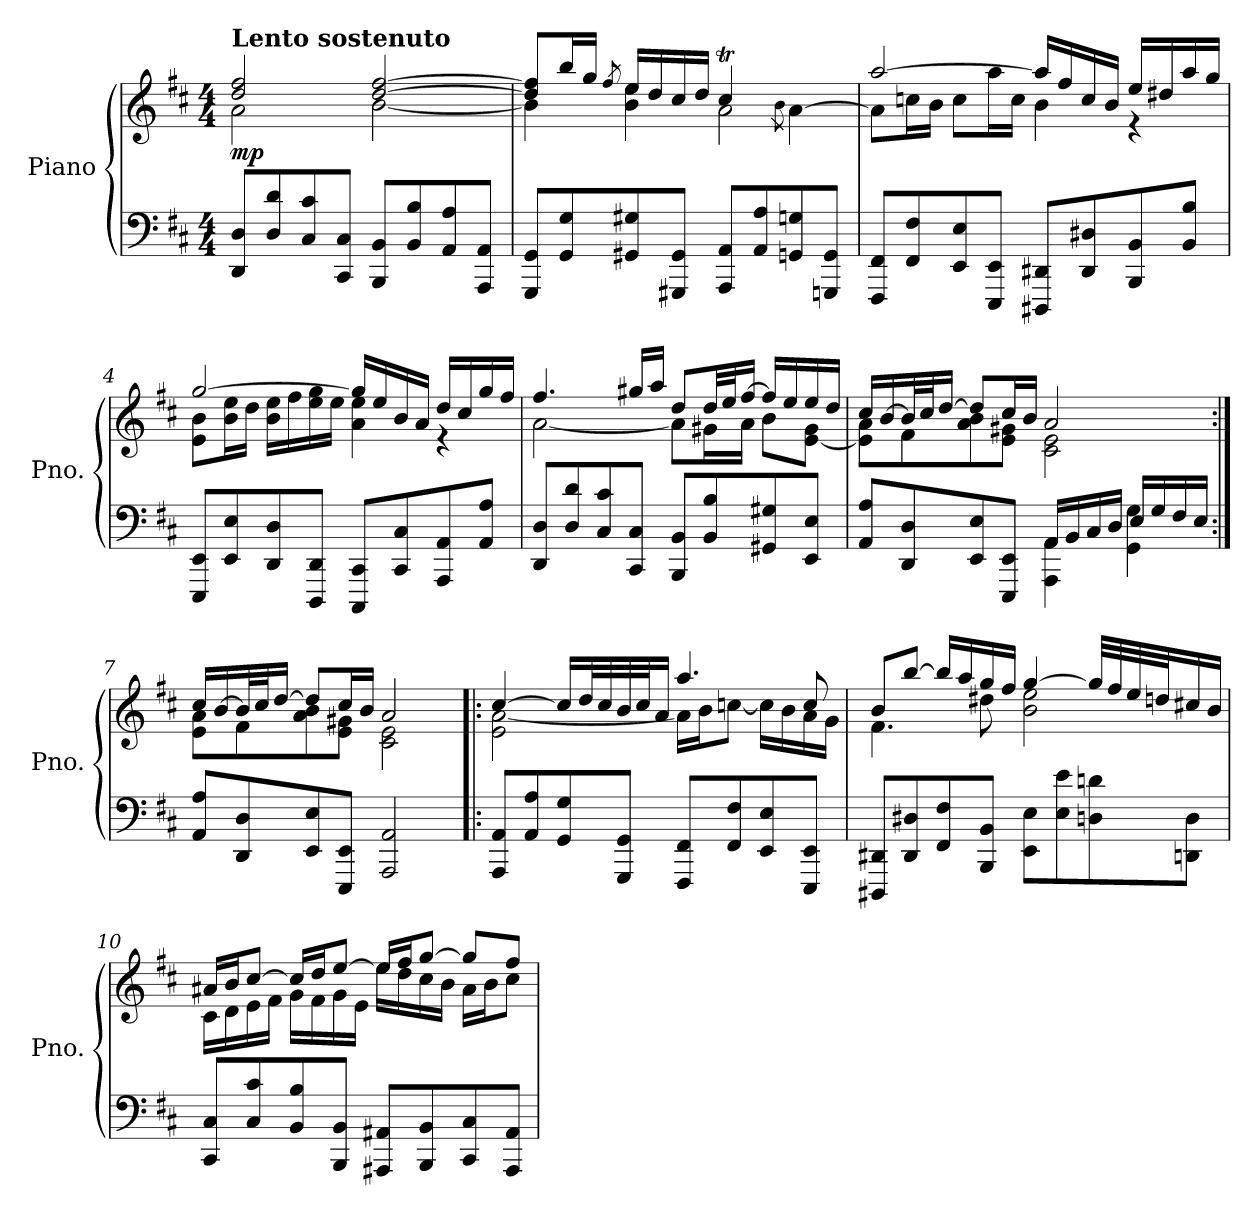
**kern	**kern	**dynam
*part1	*part1	*part1
*staff2	*staff1	*staff1/2
*I"Piano	*	*
*I'Pno.	*	*
*clefF4	*clefG2	*
*k[f#c#]	*k[f#c#]	*
*M4/4	*M4/4	*
*MM32	*MM32	*
=1	=1	=1
*	*^	*
!	!LO:TX:a:B:t=Lento sostenuto	!	!
!	!	!	!LO:DY:b
8DD/ 8D/L	2dd/ 2ff#/	2a\	mp
8D/ 8d/	.	.	.
8C#/ 8c#/	.	.	.
8CC#/ 8C#/J	.	.	.
8BBB/ 8BB/L	[2dd/ [2ff#/	[2b\	.
8BB/ 8B/	.	.	.
8AA/ 8A/	.	.	.
8AAA/ 8AA/J	.	.	.
=2	=2	=2	=2
8GGG/ 8GG/L	8dd/] 8ff#/]L	4b\]	.
8GG/ 8G/	16bb/L	.	.
.	16gg/JJ	.	.
.	.	8qff#/	.
8GG#X/ 8G#X/	16ee/LL	4b\ 4ee\	.
.	16dd/	.	.
8GGG#X/ 8GG#/J	16cc#/	.	.
.	16dd/JJ	.	.
8AAA/ 8AA/L	4cc#t/	2a\	.
8AA/ 8A/	.	.	.
.	8qb\	.	.
8GGn/ 8Gn/	[4a\	.	.
8GGGn/ 8GG/J	.	.	.
=3	=3	=3	=3
8FFF#/ 8FF#/L	[2aa/	8a\L]	.
8FF#/ 8F#/	.	16ccn\L	.
.	.	16b\JJ	.
8EE/ 8E/	.	8cc\L	.
8EEE/ 8EE/J	.	16aa\L	.
.	.	16cc\JJ	.
8DDD#X/ 8DD#X/L	16aa/LL]	4b\	.
.	16ff#/	.	.
8DD#/ 8D#X/	16cc/	.	.
.	16b/JJ	.	.
8BBB/ 8BB/	16ee/LL	4r	.
.	16dd#X/	.	.
8BB/ 8B/J	16aa/	.	.
.	16gg/JJ	.	.
!!LO:LB:g=z	!!
=4	=4	=4	=4
8EEE/ 8EE/L	[2gg/	8e\ 8b\L	.
8EE/ 8E/	.	16b\ 16ee\L	.
.	.	16dd\JJ	.
8DD/ 8D/	.	16b\ 16ee\LL	.
.	.	16ff#\	.
8DDD/ 8DD/J	.	16ee\ 16gg\	.
.	.	16ee\JJ	.
8CCC#/ 8CC#/L	16gg/LL]	4a\ 4ee\	.
.	16ee/	.	.
8CC#/ 8C#/	16b/	.	.
.	16a/JJ	.	.
8AAA/ 8AA/	16dd/LL	4r	.
.	16cc#/	.	.
8AA/ 8A/J	16gg/	.	.
.	16ff#/JJ	.	.
=5	=5	=5	=5
8DD/ 8D/L	4.ff#/	[2a\	.
8D/ 8d/	.	.	.
8C#/ 8c#/	.	.	.
8CC#/ 8C#/J	16gg#X/LL	.	.
.	16aa/JJ	.	.
8BBB/ 8BB/L	8dd/L	8a\L]	.
8BB/ 8B/	32dd/LL	16g#X\L	.
.	32ee/J	.	.
.	[16ff#/JJ	16a\JJ	.
8GG#X/ 8G#X/	16ff#/LL]	8b\L	.
.	16ee/	.	.
8EE/ 8E/J	16ee/	[8e\ 8g#\J	.
.	16dd/JJ	.	.
=6	=6	=6	=6
*^	*	*	*
8AA/ 8A/L	2ryy	16cc#/LL	8e\] 8a\L	.
.	.	[16b/	.	.
8DD/ 8D/	.	32b/L]	8f#\	.
.	.	32cc#/J	.	.
.	.	[16dd/JJ	.	.
8EE/ 8E/	.	8dd/L]	8a\ 8b\	.
8EEE/ 8EE/J	.	16cc#/L	8e\ 8g#X\J	.
.	.	16b/JJ	.	.
16AA/LL	4AAA\ 4AA\	2a/	2c#\ 2e\	.
16BB/	.	.	.	.
16C#/	.	.	.	.
16D/JJ	.	.	.	.
16E/LL	4GG\ 4G\	.	.	.
16G/	.	.	.	.
16F#/	.	.	.	.
16E/JJ	.	.	.	.
*v	*v	*	*	*
!!LO:LB:g=z	!!
=7:|!	=7:|!	=7:|!	=7:|!
8AA/ 8A/L	16cc#/LL	8e\ 8a\L	.
.	[16b/	.	.
8DD/ 8D/	32b/L]	8f#\	.
.	32cc#/J	.	.
.	[16dd/JJ	.	.
8EE/ 8E/	8dd/L]	8a\ 8b\	.
8EEE/ 8EE/J	16cc#/L	8e\ 8g#X\J	.
.	16b/JJ	.	.
2AAA/ 2AA/	2a/	2c#\ 2e\	.
=8!|:	=8!|:	=8!|:	=8!|:
8AAA/ 8AA/L	[4cc#/	2e\ [2a\	.
8AA/ 8A/	.	.	.
8GG/ 8G/	16cc#/LL]	.	.
.	32dd/L	.	.
.	32cc#/	.	.
8GGG/ 8GG/J	32b/	.	.
.	32cc#/J	.	.
.	16a/JJ	.	.
8FFF#/ 8FF#/L	4.aa/	16a\LL]	.
.	.	16b\J	.
8FF#/ 8F#/	.	[8ccn\J	.
8EE/ 8E/	.	16cc\LL]	.
.	.	16b\	.
8EEE/ 8EE/J	8cc/	16a\	.
.	.	16g\JJ	.
=9	=9	=9	=9
8DDD#X/ 8DD#X/L	8b/L	4.f#\	.
8DD#/ 8D#X/	[8bb/J	.	.
8FF#/ 8F#/	16bb/LL]	.	.
.	16aa/	.	.
8BBB/ 8BB/J	16gg/	8dd#X\	.
.	16ff#/JJ	.	.
8EE\ 8E\L	[4gg/	2b\ 2ee\	.
8E\ 8e\	.	.	.
8Dn\ 8dn\	32gg/LLL]	.	.
.	32ff#/	.	.
.	32ee/	.	.
.	32ddn/J	.	.
8DDn\ 8D\J	16cc#X/	.	.
.	16b/JJ	.	.
!!LO:LB:g=z	!!
=10	=10	=10	=10
8CC#/ 8C#/L	16a#X/LL	16c#\LL	.
.	16b/J	16d\	.
8C#/ 8c#/	[8cc#/J	16e\	.
.	.	16f#\JJ	.
8BB/ 8B/	16cc#/LL]	16g\LL	.
.	16dd/J	16f#\	.
8BBB/ 8BB/J	[8ee/J	16g\	.
.	.	16e\JJ	.
8AAA#X/ 8AA#X/L	16ee/LL]	16ee\LL	.
.	16ff#/J	16dd\	.
8BBB/ 8BB/	[8gg/J	16cc#\	.
.	.	16b\JJ	.
8CC#/ 8C#/	8gg/L]	16a#\LL	.
.	.	16b\J	.
8AAA#/ 8AA#/J	8ff#/J	8cc#\J	.
*	*v	*v	*
=	=	=
*-	*-	*-
